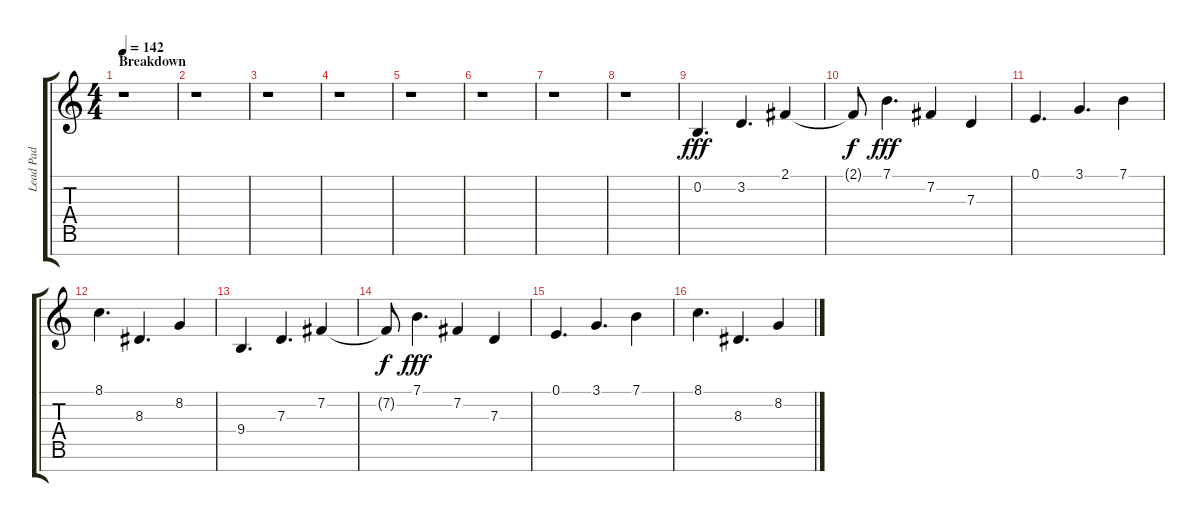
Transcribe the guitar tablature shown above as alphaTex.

\track ("Lead Pad" "Lead Pad") {instrument lead2sawtooth}
\staff {score tabs}
\tuning (E4 B3 G3 D3 A2 E2 B1) {hide}
\ts (4 4)
\section ("" "Breakdown")
\tempo 142
\clef g2
\ks c
r.1{dy f} |
r.1 |
r.1 |
r.1 |
r.1 |
r.1 |
r.1 |
r.1 |
0.2.4{d dy fff} 3.2.4{d} 2.1.4 |
2.1{t}.8{dy f} 7.1.4{d dy fff} 7.2.4 7.3.4 |
0.1.4{d} 3.1.4{d} 7.1.4 |
8.1.4{d} 8.3.4{d} 8.2.4 |
9.4.4{d} 7.3.4{d} 7.2.4 |
7.2{t}.8{dy f} 7.1.4{d dy fff} 7.2.4 7.3.4 |
0.1.4{d} 3.1.4{d} 7.1.4 |
8.1.4{d} 8.3.4{d} 8.2.4
